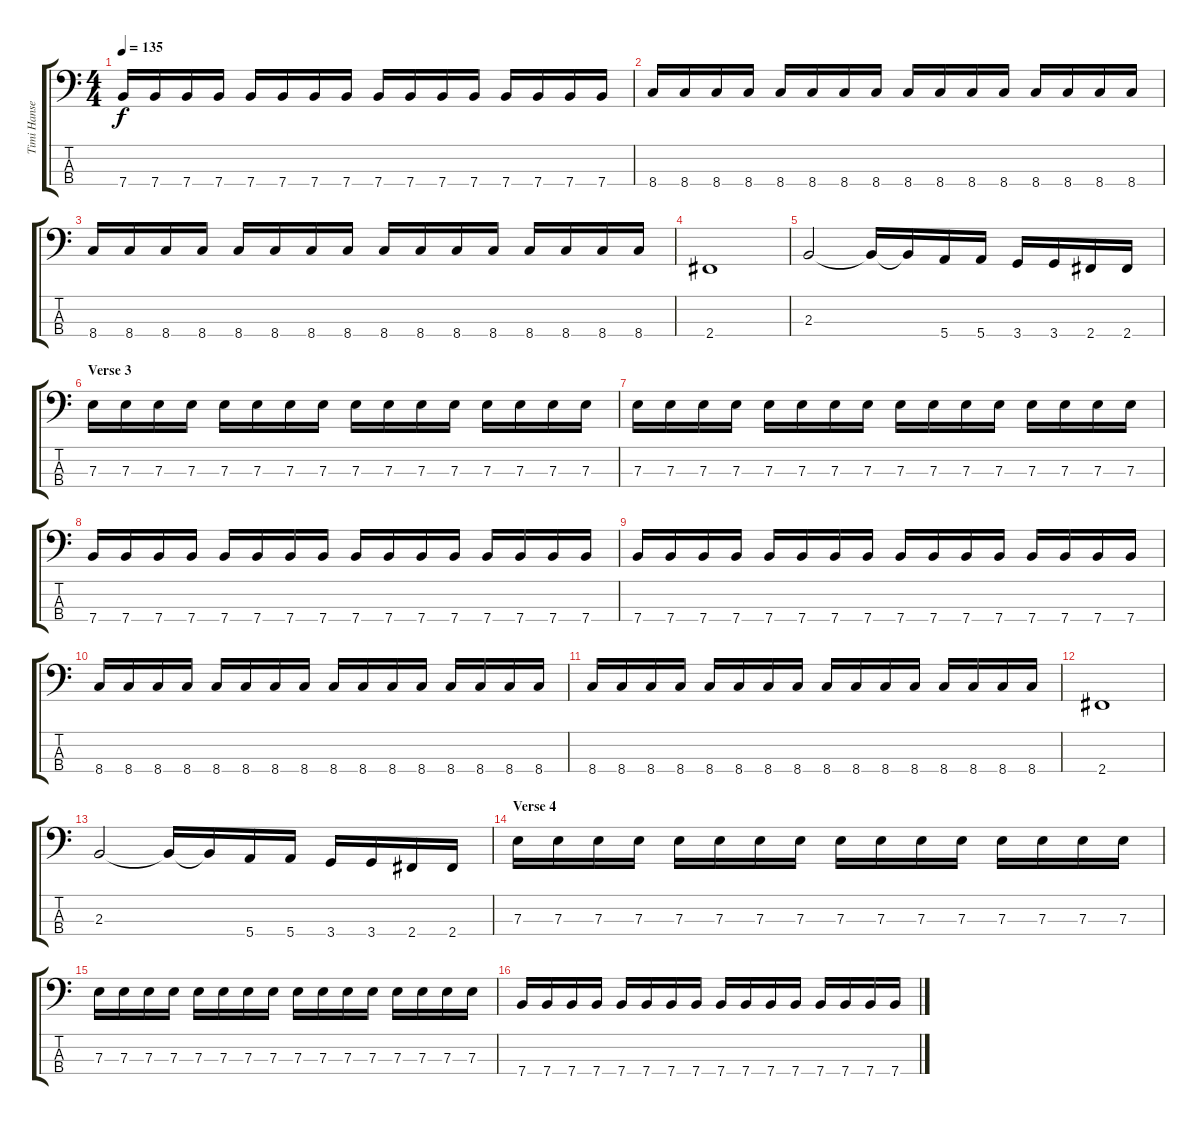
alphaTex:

\track ("Timi Hansen - Bass" "Timi Hanse") {instrument slapbass1}
\staff {score tabs}
\tuning (G2 D2 A1 E1) {hide}
\ts (4 4)
\tempo 135
\clef f4
\ks c
7.4.16{dy f} 7.4.16 7.4.16 7.4.16 7.4.16 7.4.16 7.4.16 7.4.16 7.4.16 7.4.16 7.4.16 7.4.16 7.4.16 7.4.16 7.4.16 7.4.16 |
8.4.16 8.4.16 8.4.16 8.4.16 8.4.16 8.4.16 8.4.16 8.4.16 8.4.16 8.4.16 8.4.16 8.4.16 8.4.16 8.4.16 8.4.16 8.4.16 |
8.4.16 8.4.16 8.4.16 8.4.16 8.4.16 8.4.16 8.4.16 8.4.16 8.4.16 8.4.16 8.4.16 8.4.16 8.4.16 8.4.16 8.4.16 8.4.16 |
2.4.1 |
2.3.2 2.3{t}.16 2.3{t}.16 5.4.16 5.4.16 3.4.16 3.4.16 2.4.16 2.4.16 |
\section ("" "Verse 3")
7.3.16 7.3.16 7.3.16 7.3.16 7.3.16 7.3.16 7.3.16 7.3.16 7.3.16 7.3.16 7.3.16 7.3.16 7.3.16 7.3.16 7.3.16 7.3.16 |
7.3.16 7.3.16 7.3.16 7.3.16 7.3.16 7.3.16 7.3.16 7.3.16 7.3.16 7.3.16 7.3.16 7.3.16 7.3.16 7.3.16 7.3.16 7.3.16 |
7.4.16 7.4.16 7.4.16 7.4.16 7.4.16 7.4.16 7.4.16 7.4.16 7.4.16 7.4.16 7.4.16 7.4.16 7.4.16 7.4.16 7.4.16 7.4.16 |
7.4.16 7.4.16 7.4.16 7.4.16 7.4.16 7.4.16 7.4.16 7.4.16 7.4.16 7.4.16 7.4.16 7.4.16 7.4.16 7.4.16 7.4.16 7.4.16 |
8.4.16 8.4.16 8.4.16 8.4.16 8.4.16 8.4.16 8.4.16 8.4.16 8.4.16 8.4.16 8.4.16 8.4.16 8.4.16 8.4.16 8.4.16 8.4.16 |
8.4.16 8.4.16 8.4.16 8.4.16 8.4.16 8.4.16 8.4.16 8.4.16 8.4.16 8.4.16 8.4.16 8.4.16 8.4.16 8.4.16 8.4.16 8.4.16 |
2.4.1 |
2.3.2 2.3{t}.16 2.3{t}.16 5.4.16 5.4.16 3.4.16 3.4.16 2.4.16 2.4.16 |
\section ("" "Verse 4")
7.3.16 7.3.16 7.3.16 7.3.16 7.3.16 7.3.16 7.3.16 7.3.16 7.3.16 7.3.16 7.3.16 7.3.16 7.3.16 7.3.16 7.3.16 7.3.16 |
7.3.16 7.3.16 7.3.16 7.3.16 7.3.16 7.3.16 7.3.16 7.3.16 7.3.16 7.3.16 7.3.16 7.3.16 7.3.16 7.3.16 7.3.16 7.3.16 |
7.4.16 7.4.16 7.4.16 7.4.16 7.4.16 7.4.16 7.4.16 7.4.16 7.4.16 7.4.16 7.4.16 7.4.16 7.4.16 7.4.16 7.4.16 7.4.16
